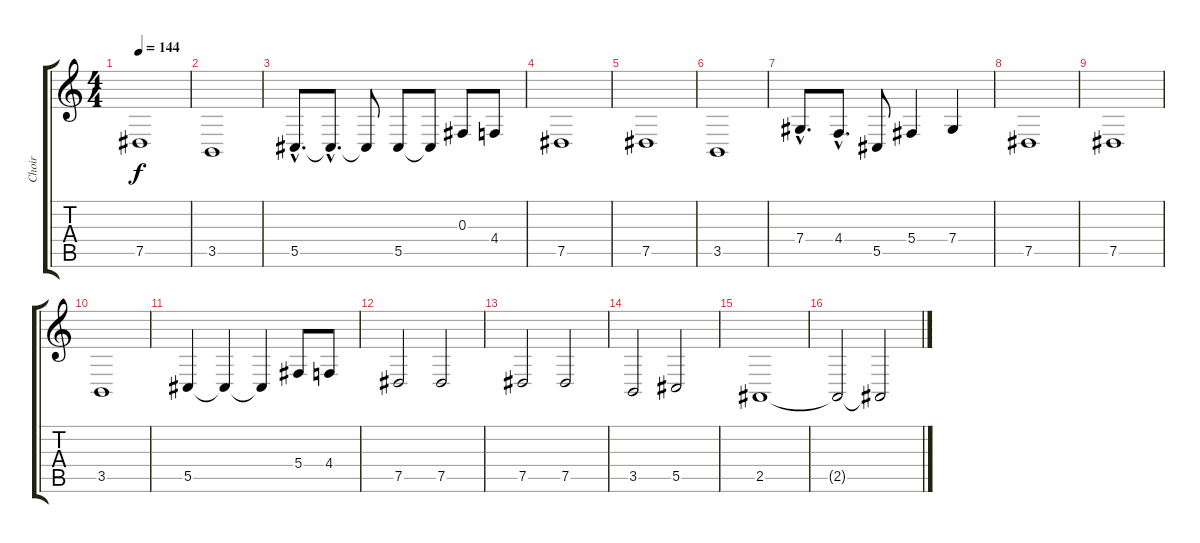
\track ("Choir" "Choir") {instrument choiraahs}
\staff {score tabs}
\tuning (Eb4 Bb3 Gb3 Db3 Ab2 Eb2) {hide}
\ts (4 4)
\tempo 144
\clef g2
\ks c
7.5.1{dy f} |
3.5.1 |
5.5{hac}.8{d} 5.5{hac t}.8{d} 5.5{t}.8 5.5.8 5.5{t}.8 0.3.8 4.4.8 |
7.5.1 |
7.5.1 |
3.5.1 |
7.4{hac}.8{d} 4.4{hac}.8{d} 5.5.8 5.4.4 7.4.4 |
7.5.1 |
7.5.1 |
3.5.1 |
5.5.4 5.5{t}.4 5.5{t}.4 5.4.8 4.4.8 |
7.5.2 7.5.2 |
7.5.2 7.5.2 |
3.5.2 5.5.2 |
2.5.1 |
2.5{t}.2 2.5{t}.2
